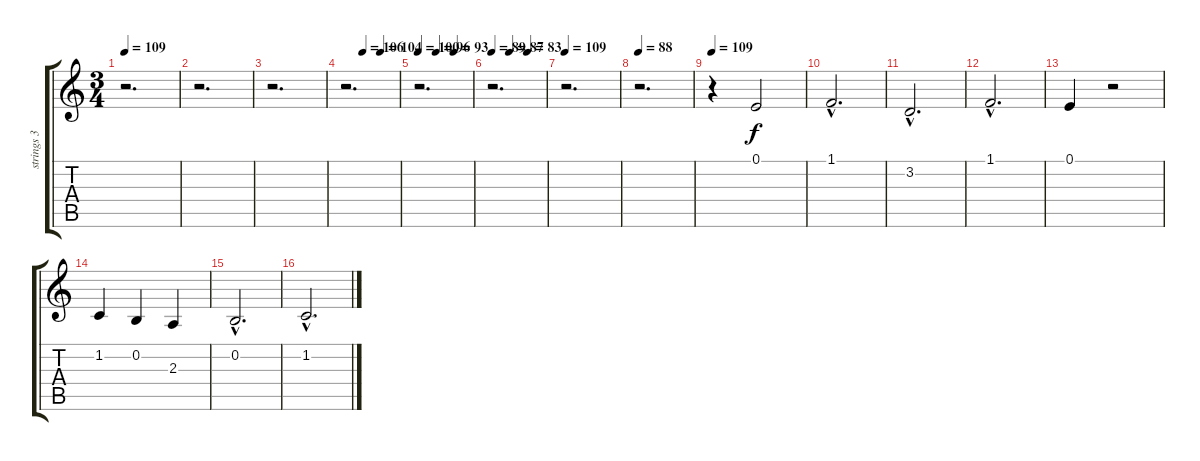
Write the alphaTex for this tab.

\track ("strings 3" "strings 3") {instrument stringensemble1}
\staff {score tabs}
\tuning (E4 B3 G3 D3 A2 E2) {hide}
\ts (3 4)
\tempo 109
\clef g2
\ks c
r.2{d dy f} |
r.2{d} |
r.2{d} |
\tempo (106 0.3333333333333333)
\tempo (104 0.6666666666666666)
r.2{d} |
\tempo 100
\tempo (96 0.3333333333333333)
\tempo (93 0.6666666666666666)
r.2{d} |
\tempo 89
\tempo (87 0.3333333333333333)
\tempo (83 0.6666666666666666)
r.2{d} |
\tempo 109
r.2{d} |
\tempo 88
r.2{d} |
\tempo 109
r.4 0.1.2 |
1.1{hac}.2{d} |
3.2{hac}.2{d} |
1.1{hac}.2{d} |
0.1.4 r.2 |
1.2.4 0.2.4 2.3.4 |
0.2{hac}.2{d} |
1.2{hac}.2{d}
